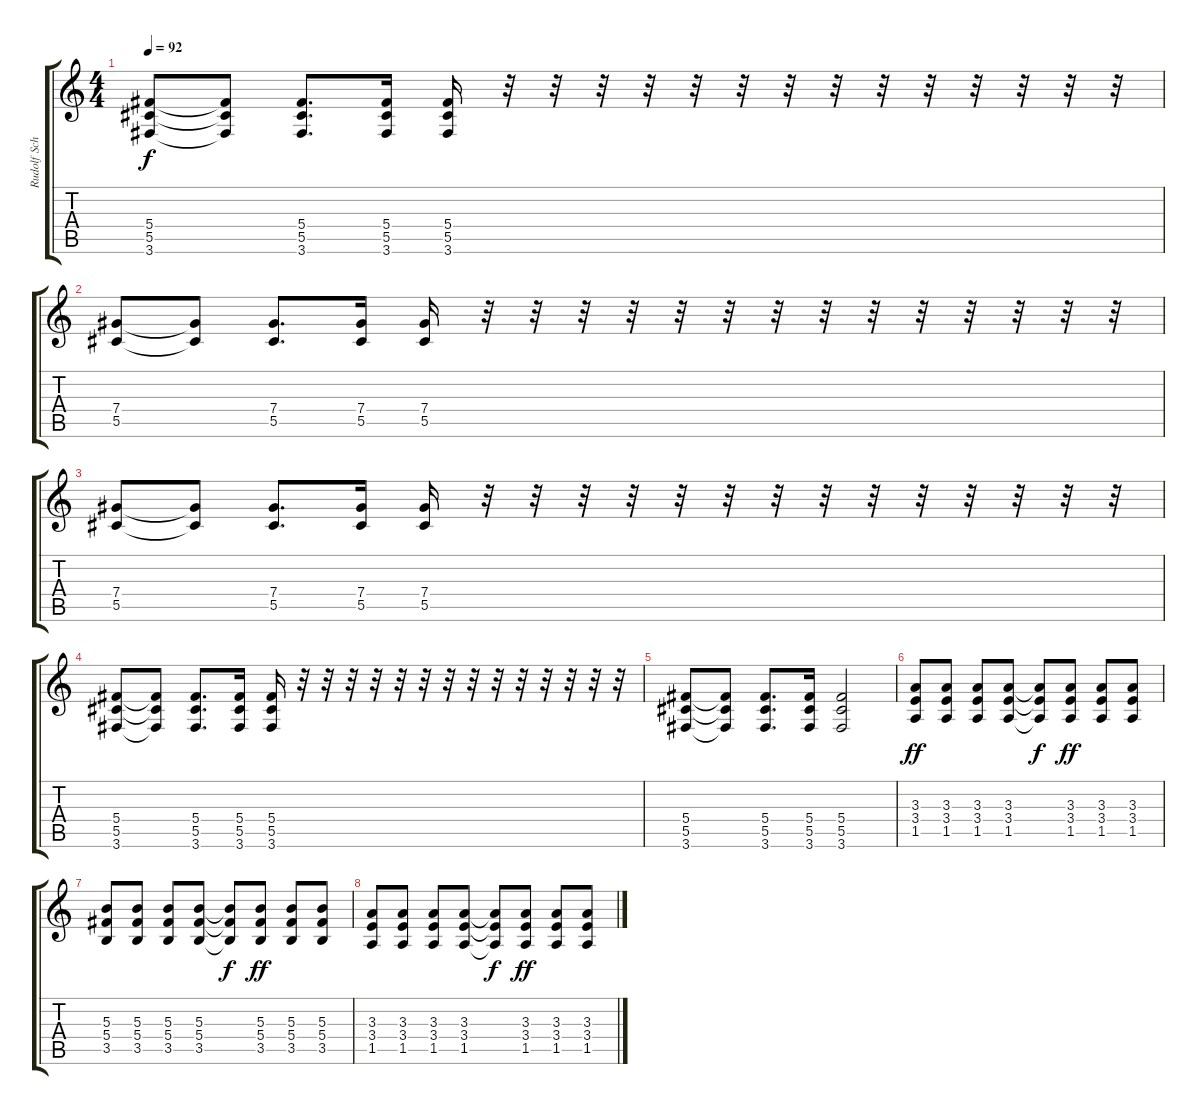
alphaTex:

\track ("Rudolf Schenker" "Rudolf Sch") {instrument acousticguitarsteel}
\staff {score tabs}
\tuning (Eb4 Bb3 Gb3 Db3 Ab2 Eb2) {hide}
\ts (4 4)
\tempo 92
\clef g2
\ks c
(5.4 5.5 3.6).8{dy f} (5.4{t} 5.5{t} 3.6{t}).8 (5.4 5.5 3.6).8{d} (5.4 5.5 3.6).16 (5.4 5.5 3.6).16 r.32 r.32 r.32 r.32 r.32 r.32 r.32 r.32 r.32 r.32 r.32 r.32 r.32 r.32 |
(7.4 5.5).8 (7.4{t} 5.5{t}).8 (7.4 5.5).8{d} (7.4 5.5).16 (7.4 5.5).16 r.32 r.32 r.32 r.32 r.32 r.32 r.32 r.32 r.32 r.32 r.32 r.32 r.32 r.32 |
(7.4 5.5).8 (7.4{t} 5.5{t}).8 (7.4 5.5).8{d} (7.4 5.5).16 (7.4 5.5).16 r.32 r.32 r.32 r.32 r.32 r.32 r.32 r.32 r.32 r.32 r.32 r.32 r.32 r.32 |
(5.4 5.5 3.6).8 (5.4{t} 5.5{t} 3.6{t}).8 (5.4 5.5 3.6).8{d} (5.4 5.5 3.6).16 (5.4 5.5 3.6).16 r.32 r.32 r.32 r.32 r.32 r.32 r.32 r.32 r.32 r.32 r.32 r.32 r.32 r.32 |
(5.4 5.5 3.6).8 (5.4{t} 5.5{t} 3.6{t}).8 (5.4 5.5 3.6).8{d} (5.4 5.5 3.6).16 (5.4 5.5 3.6).2 |
(3.3 3.4 1.5).8{dy ff} (3.3 3.4 1.5).8 (3.3 3.4 1.5).8 (3.3 3.4 1.5).8 (3.3{t} 3.4{t} 1.5{t}).8{dy f} (3.3 3.4 1.5).8{dy ff} (3.3 3.4 1.5).8 (3.3 3.4 1.5).8 |
(5.3 5.4 3.5).8 (5.3 5.4 3.5).8 (5.3 5.4 3.5).8 (5.3 5.4 3.5).8 (5.3{t} 5.4{t} 3.5{t}).8{dy f} (5.3 5.4 3.5).8{dy ff} (5.3 5.4 3.5).8 (5.3 5.4 3.5).8 |
(3.3 3.4 1.5).8 (3.3 3.4 1.5).8 (3.3 3.4 1.5).8 (3.3 3.4 1.5).8 (3.3{t} 3.4{t} 1.5{t}).8{dy f} (3.3 3.4 1.5).8{dy ff} (3.3 3.4 1.5).8 (3.3 3.4 1.5).8
